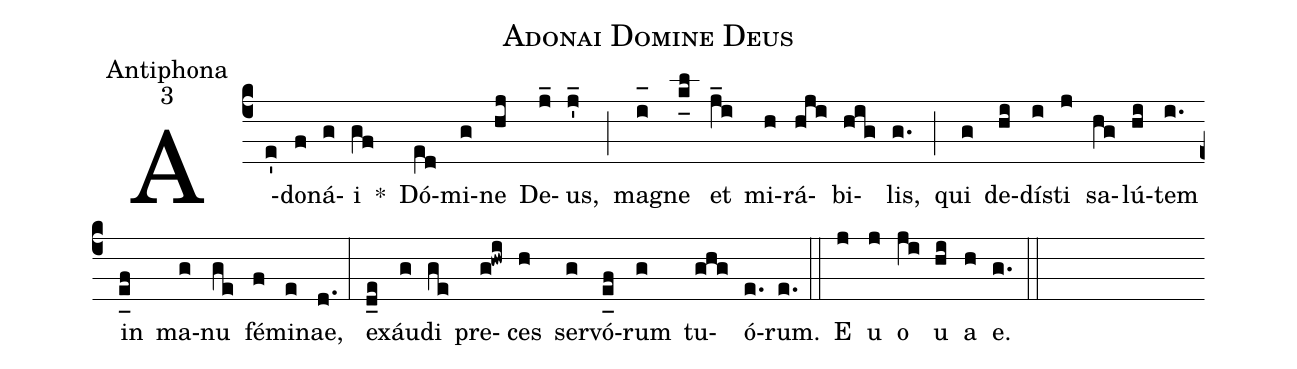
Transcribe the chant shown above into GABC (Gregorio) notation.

name:Adonai Domine Deus;
office-part:Antiphona;
mode:3;
%%
(c4) A(e')do(f)ná(g)i(gf) *() Dó(e[ll:1]d)mi(g)ne(hj) De(j_)us,(j'_) (;) ma(i_[oh:h])gne(k_[uh:l]l) et(j_i) mi(h)rá(hji)bi(hig)lis,(g.) (;) qui(g) de(hi)dí(i)sti(j) sa(hg)lú(hi)tem(i.) in(e_[uh:l]f) ma(g)nu(ge) fé(f)mi(e)nae,(d.) (:) ex(d_e)áu(g)di(ge) pre(g!hwi)ces(h) ser(g)vó(e_[uh:l]f)rum(g) tu(ghg)ó(e.)rum.(e.) (::) <eu>E(j) u(j) o(ji) u(hi) a(h) e.</eu>(g.) (::)
